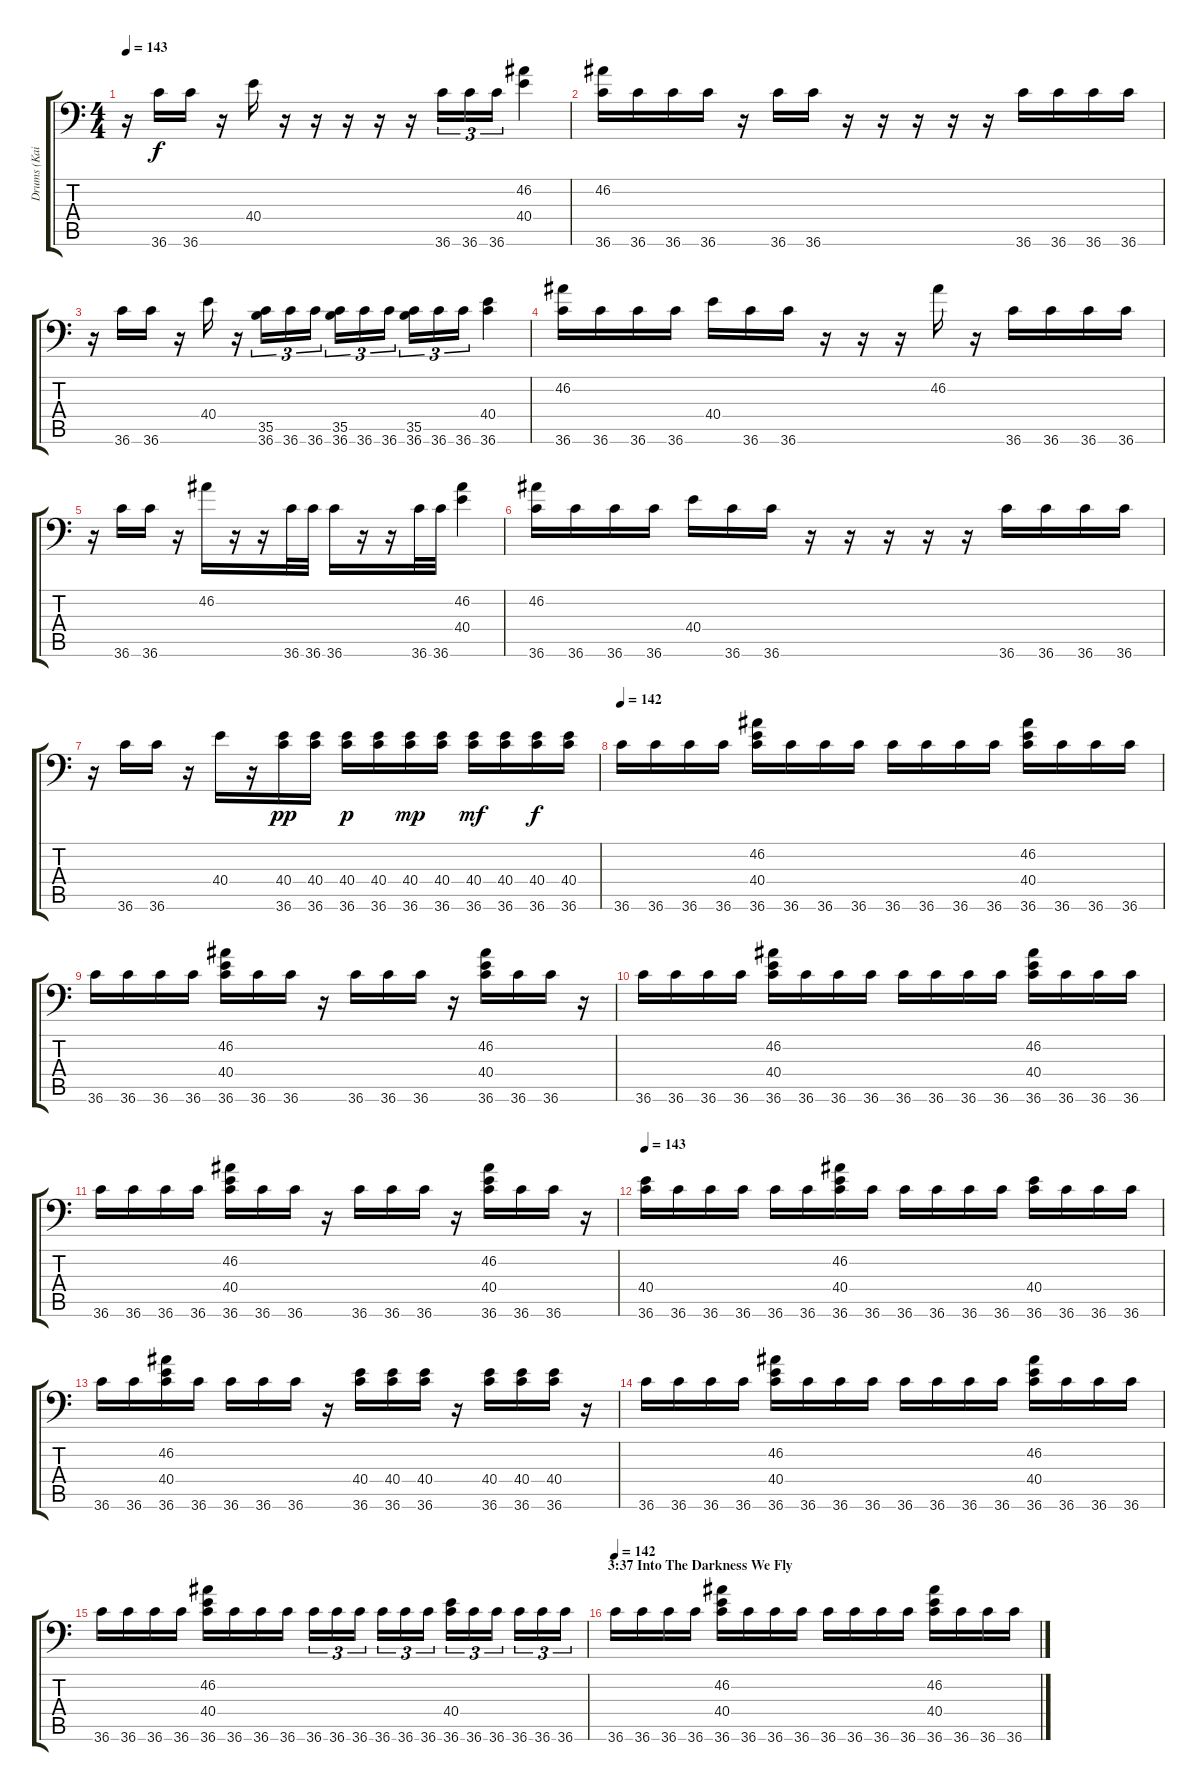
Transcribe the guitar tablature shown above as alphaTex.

\track ("Drums (Kai)" "Drums (Kai") {instrument acousticgrandpiano}
\staff {score tabs}
\tuning (C-1 C-1 C-1 C-1 C-1 C-1) {hide}
\ts (4 4)
\tempo 143
\clef f4
\ks c
r.16{dy f} 36.6.16 36.6.16 r.16 40.4.16 r.16 r.16 r.16 r.16 r.16 36.6.16{tu (3 2)} 36.6.16{tu (3 2)} 36.6.16{tu (3 2)} (46.2 40.4).4 |
(46.2 36.6).16 36.6.16 36.6.16 36.6.16 r.16 36.6.16 36.6.16 r.16 r.16 r.16 r.16 r.16 36.6.16 36.6.16 36.6.16 36.6.16 |
r.16 36.6.16 36.6.16 r.16 40.4.16 r.16 (35.5 36.6).16{tu (3 2)} 36.6.16{tu (3 2)} 36.6.16{tu (3 2)} (35.5 36.6).16{tu (3 2)} 36.6.16{tu (3 2)} 36.6.16{tu (3 2)} (35.5 36.6).16{tu (3 2)} 36.6.16{tu (3 2)} 36.6.16{tu (3 2)} (40.4 36.6).4 |
(46.2 36.6).16 36.6.16 36.6.16 36.6.16 40.4.16 36.6.16 36.6.16 r.16 r.16 r.16 46.2.16 r.16 36.6.16 36.6.16 36.6.16 36.6.16 |
r.16 36.6.16 36.6.16 r.16 46.2.16 r.16 r.16 36.6.32 36.6.32 36.6.16 r.16 r.16 36.6.32 36.6.32 (46.2 40.4).4 |
(46.2 36.6).16 36.6.16 36.6.16 36.6.16 40.4.16 36.6.16 36.6.16 r.16 r.16 r.16 r.16 r.16 36.6.16 36.6.16 36.6.16 36.6.16 |
r.16 36.6.16 36.6.16 r.16 40.4.16 r.16 (40.4 36.6).16{dy pp} (40.4 36.6).16 (40.4 36.6).16{dy p} (40.4 36.6).16 (40.4 36.6).16{dy mp} (40.4 36.6).16 (40.4 36.6).16{dy mf} (40.4 36.6).16 (40.4 36.6).16{dy f} (40.4 36.6).16 |
\tempo 142
36.6.16 36.6.16 36.6.16 36.6.16 (46.2 40.4 36.6).16 36.6.16 36.6.16 36.6.16 36.6.16 36.6.16 36.6.16 36.6.16 (46.2 40.4 36.6).16 36.6.16 36.6.16 36.6.16 |
36.6.16 36.6.16 36.6.16 36.6.16 (46.2 40.4 36.6).16 36.6.16 36.6.16 r.16 36.6.16 36.6.16 36.6.16 r.16 (46.2 40.4 36.6).16 36.6.16 36.6.16 r.16 |
36.6.16 36.6.16 36.6.16 36.6.16 (46.2 40.4 36.6).16 36.6.16 36.6.16 36.6.16 36.6.16 36.6.16 36.6.16 36.6.16 (46.2 40.4 36.6).16 36.6.16 36.6.16 36.6.16 |
36.6.16 36.6.16 36.6.16 36.6.16 (46.2 40.4 36.6).16 36.6.16 36.6.16 r.16 36.6.16 36.6.16 36.6.16 r.16 (46.2 40.4 36.6).16 36.6.16 36.6.16 r.16 |
\tempo 143
(40.4 36.6).16 36.6.16 36.6.16 36.6.16 36.6.16 36.6.16 (46.2 40.4 36.6).16 36.6.16 36.6.16 36.6.16 36.6.16 36.6.16 (40.4 36.6).16 36.6.16 36.6.16 36.6.16 |
36.6.16 36.6.16 (46.2 40.4 36.6).16 36.6.16 36.6.16 36.6.16 36.6.16 r.16 (40.4 36.6).16 (40.4 36.6).16 (40.4 36.6).16 r.16 (40.4 36.6).16 (40.4 36.6).16 (40.4 36.6).16 r.16 |
36.6.16 36.6.16 36.6.16 36.6.16 (46.2 40.4 36.6).16 36.6.16 36.6.16 36.6.16 36.6.16 36.6.16 36.6.16 36.6.16 (46.2 40.4 36.6).16 36.6.16 36.6.16 36.6.16 |
36.6.16 36.6.16 36.6.16 36.6.16 (46.2 40.4 36.6).16 36.6.16 36.6.16 36.6.16 36.6.16{tu (3 2)} 36.6.16{tu (3 2)} 36.6.16{tu (3 2)} 36.6.16{tu (3 2)} 36.6.16{tu (3 2)} 36.6.16{tu (3 2)} (40.4 36.6).16{tu (3 2)} 36.6.16{tu (3 2)} 36.6.16{tu (3 2)} 36.6.16{tu (3 2)} 36.6.16{tu (3 2)} 36.6.16{tu (3 2)} |
\section ("" "3:37 Into The Darkness We Fly")
\tempo 142
36.6.16 36.6.16 36.6.16 36.6.16 (46.2 40.4 36.6).16 36.6.16 36.6.16 36.6.16 36.6.16 36.6.16 36.6.16 36.6.16 (46.2 40.4 36.6).16 36.6.16 36.6.16 36.6.16
